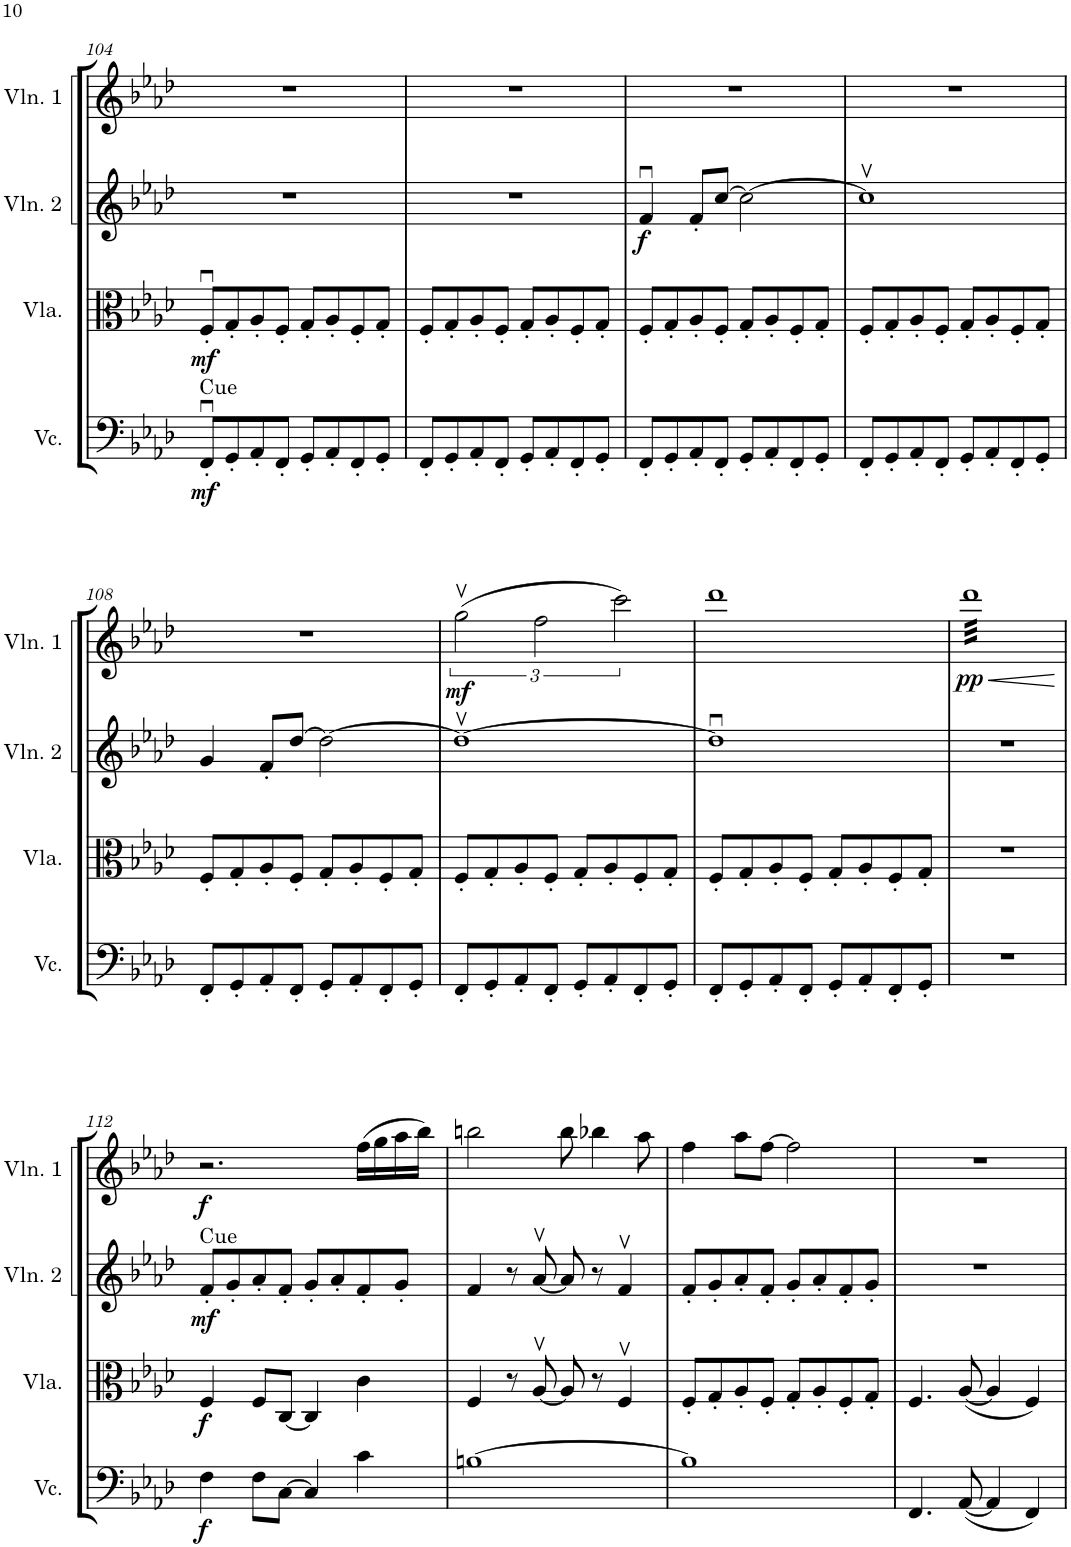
**kern	**dynam	**kern	**dynam	**kern	**dynam	**kern	**dynam
*part4	*part4	*part3	*part3	*part2	*part2	*part1	*part1
*staff4	*staff4	*staff3	*staff3	*staff2	*staff2	*staff1	*staff1
*I"Violoncello	*	*I"Viola	*	*I"Violin 2	*	*I"Violin 1	*
*I'Vc.	*	*I'Vla.	*	*I'Vln. 2	*	*I'Vln. 1	*
!!LO:PB:g=z
*clefF4	*	*clefC3	*	*clefG2	*	*clefG2	*
*k[b-e-a-d-]	*	*k[b-e-a-d-]	*	*k[b-e-a-d-]	*	*k[b-e-a-d-]	*
*M4/4	*	*M4/4	*	*M4/4	*	*M4/4	*
=104	=104	=104	=104	=104	=104	=104	=104
!LO:TX:a:t=Cue	!	!	!	!	!	!	!
!	!LO:DY:b	!	!LO:DY:b	!	!	!	!
8FFu'/L	mf	8Fu'/L	mf	1r	.	1r	.
8GG'/	.	8G'/	.	.	.	.	.
8AA-'/	.	8A-'/	.	.	.	.	.
8FF'/J	.	8F'/J	.	.	.	.	.
8GG'/L	.	8G'/L	.	.	.	.	.
8AA-'/	.	8A-'/	.	.	.	.	.
8FF'/	.	8F'/	.	.	.	.	.
8GG'/J	.	8G'/J	.	.	.	.	.
=105	=105	=105	=105	=105	=105	=105	=105
8FF'/L	.	8F'/L	.	1r	.	1r	.
8GG'/	.	8G'/	.	.	.	.	.
8AA-'/	.	8A-'/	.	.	.	.	.
8FF'/J	.	8F'/J	.	.	.	.	.
8GG'/L	.	8G'/L	.	.	.	.	.
8AA-'/	.	8A-'/	.	.	.	.	.
8FF'/	.	8F'/	.	.	.	.	.
8GG'/J	.	8G'/J	.	.	.	.	.
=106	=106	=106	=106	=106	=106	=106	=106
!	!	!	!	!	!LO:DY:b	!	!
8FF'/L	.	8F'/L	.	4fu/	f	1r	.
8GG'/	.	8G'/	.	.	.	.	.
8AA-'/	.	8A-'/	.	8f'/L	.	.	.
8FF'/J	.	8F'/J	.	[8cc/J	.	.	.
8GG'/L	.	8G'/L	.	2cc\_	.	.	.
8AA-'/	.	8A-'/	.	.	.	.	.
8FF'/	.	8F'/	.	.	.	.	.
8GG'/J	.	8G'/J	.	.	.	.	.
=107	=107	=107	=107	=107	=107	=107	=107
8FF'/L	.	8F'/L	.	1ccv]	.	1r	.
8GG'/	.	8G'/	.	.	.	.	.
8AA-'/	.	8A-'/	.	.	.	.	.
8FF'/J	.	8F'/J	.	.	.	.	.
8GG'/L	.	8G'/L	.	.	.	.	.
8AA-'/	.	8A-'/	.	.	.	.	.
8FF'/	.	8F'/	.	.	.	.	.
8GG'/J	.	8G'/J	.	.	.	.	.
!!LO:LB:g=z
=108	=108	=108	=108	=108	=108	=108	=108
8FF'/L	.	8F'/L	.	4g/	.	1r	.
8GG'/	.	8G'/	.	.	.	.	.
8AA-'/	.	8A-'/	.	8f'/L	.	.	.
8FF'/J	.	8F'/J	.	[8dd-/J	.	.	.
8GG'/L	.	8G'/L	.	2dd-\_	.	.	.
8AA-'/	.	8A-'/	.	.	.	.	.
8FF'/	.	8F'/	.	.	.	.	.
8GG'/J	.	8G'/J	.	.	.	.	.
=109	=109	=109	=109	=109	=109	=109	=109
!	!	!	!	!	!	!	!LO:DY:b
8FF'/L	.	8F'/L	.	1dd-v_	.	(3ggv\	mf
8GG'/	.	8G'/	.	.	.	.	.
8AA-'/	.	8A-'/	.	.	.	.	.
.	.	.	.	.	.	3ff\	.
8FF'/J	.	8F'/J	.	.	.	.	.
8GG'/L	.	8G'/L	.	.	.	.	.
8AA-'/	.	8A-'/	.	.	.	.	.
.	.	.	.	.	.	3ccc\)	.
8FF'/	.	8F'/	.	.	.	.	.
8GG'/J	.	8G'/J	.	.	.	.	.
=110	=110	=110	=110	=110	=110	=110	=110
8FF'/L	.	8F'/L	.	1dd-u]	.	1ddd-	.
8GG'/	.	8G'/	.	.	.	.	.
8AA-'/	.	8A-'/	.	.	.	.	.
8FF'/J	.	8F'/J	.	.	.	.	.
8GG'/L	.	8G'/L	.	.	.	.	.
8AA-'/	.	8A-'/	.	.	.	.	.
8FF'/	.	8F'/	.	.	.	.	.
8GG'/J	.	8G'/J	.	.	.	.	.
=111	=111	=111	=111	=111	=111	=111	=111
!	!	!	!	!	!	!	!LO:HP:b
!	!	!	!	!	!	!	!LO:DY:n=1:b
*	*	*	*	*	*	*tremolo	*
1r	.	1r	.	1r	.	32ddd-LLL	< pp
.	.	.	.	.	.	32ddd-	.
.	.	.	.	.	.	32ddd-	.
.	.	.	.	.	.	32ddd-	.
.	.	.	.	.	.	32ddd-	.
.	.	.	.	.	.	32ddd-	.
.	.	.	.	.	.	32ddd-	.
.	.	.	.	.	.	32ddd-	.
.	.	.	.	.	.	32ddd-	.
.	.	.	.	.	.	32ddd-	.
.	.	.	.	.	.	32ddd-	.
.	.	.	.	.	.	32ddd-	.
.	.	.	.	.	.	32ddd-	.
.	.	.	.	.	.	32ddd-	.
.	.	.	.	.	.	32ddd-	.
.	.	.	.	.	.	32ddd-	.
.	.	.	.	.	.	32ddd-	.
.	.	.	.	.	.	32ddd-	.
.	.	.	.	.	.	32ddd-	.
.	.	.	.	.	.	32ddd-	.
.	.	.	.	.	.	32ddd-	.
.	.	.	.	.	.	32ddd-	.
.	.	.	.	.	.	32ddd-	.
.	.	.	.	.	.	32ddd-	.
.	.	.	.	.	.	32ddd-	.
.	.	.	.	.	.	32ddd-	.
.	.	.	.	.	.	32ddd-	.
.	.	.	.	.	.	32ddd-	.
.	.	.	.	.	.	32ddd-	.
.	.	.	.	.	.	32ddd-	.
.	.	.	.	.	.	32ddd-	.
.	.	.	.	.	.	32ddd-JJJ	.
*	*	*	*	*	*	*Xtremolo	*
.	.	.	.	.	.	.	[
!!LO:LB:g=z
=112	=112	=112	=112	=112	=112	=112	=112
!	!	!	!	!LO:TX:a:t=Cue	!	!	!
!	!LO:DY:b	!	!LO:DY:b	!	!LO:DY:b	!	!LO:DY:b
4F\	f	4F/	f	8f'/L	mf	2.r	f
.	.	.	.	8g'/	.	.	.
8F\L	.	8F/L	.	8a-'/	.	.	.
[8C\J	.	[8C/J	.	8f'/J	.	.	.
4C/]	.	4C/]	.	8g'/L	.	.	.
.	.	.	.	8a-'/	.	.	.
4c\	.	4c\	.	8f'/	.	(16ff\LL	.
.	.	.	.	.	.	16gg\	.
.	.	.	.	8g'/J	.	16aa-\	.
.	.	.	.	.	.	16bb-\JJ)	.
=113	=113	=113	=113	=113	=113	=113	=113
[1Bn	.	4F/	.	4f/	.	2bbn\	.
.	.	8r	.	8r	.	.	.
.	.	[8A-v/	.	[8a-v/	.	.	.
.	.	8A-/]	.	8a-/]	.	8bb\	.
.	.	8r	.	8r	.	4bb-X\	.
.	.	4Fv/	.	4fv/	.	.	.
.	.	.	.	.	.	8aa-\	.
=114	=114	=114	=114	=114	=114	=114	=114
1B]	.	8F'/L	.	8f'/L	.	4ff\	.
.	.	8G'/	.	8g'/	.	.	.
.	.	8A-'/	.	8a-'/	.	8aa-\L	.
.	.	8F'/J	.	8f'/J	.	[8ff\J	.
.	.	8G'/L	.	8g'/L	.	2ff\]	.
.	.	8A-'/	.	8a-'/	.	.	.
.	.	8F'/	.	8f'/	.	.	.
.	.	8G'/J	.	8g'/J	.	.	.
=115	=115	=115	=115	=115	=115	=115	=115
4.FF/	.	4.F/	.	1r	.	1r	.
([8AA-/	.	([8A-/	.	.	.	.	.
4AA-/]	.	4A-/]	.	.	.	.	.
4FF/)	.	4F/)	.	.	.	.	.
=	=	=	=	=	=	=	=
*-	*-	*-	*-	*-	*-	*-	*-
